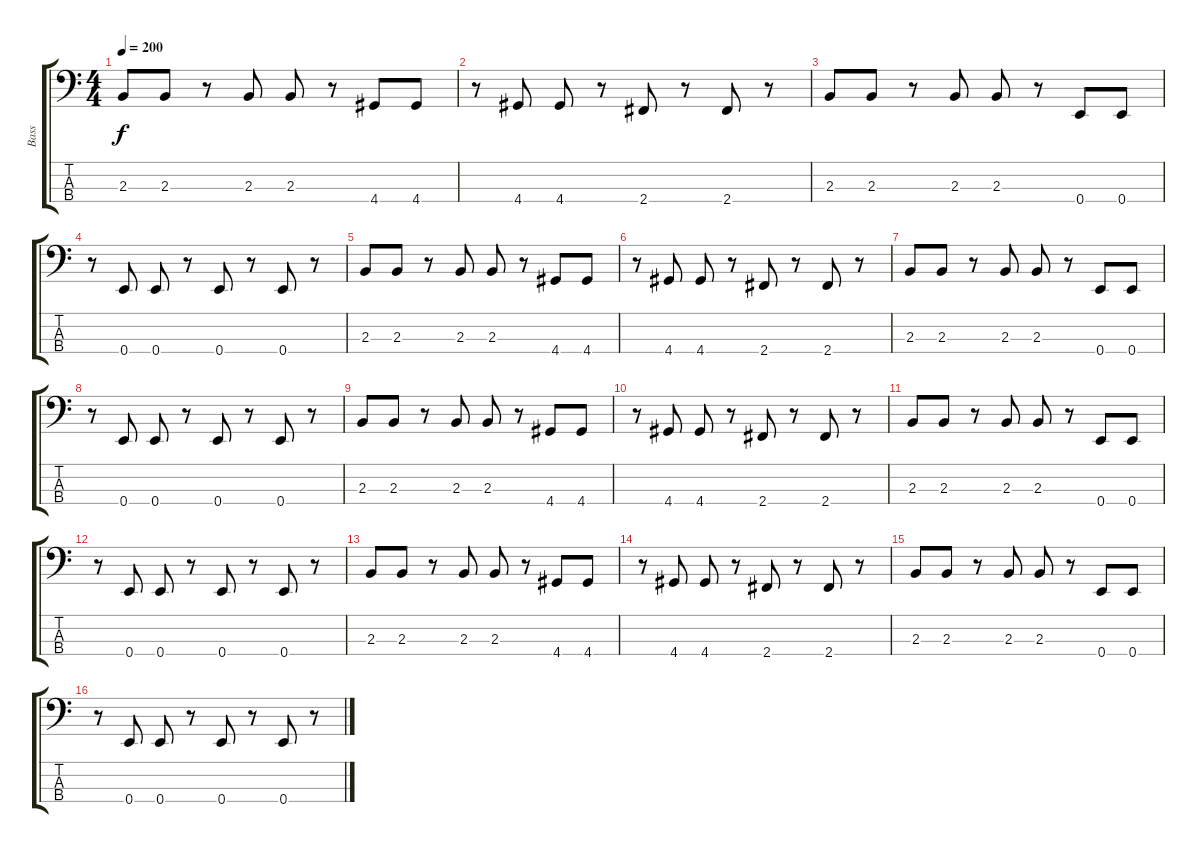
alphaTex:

\track ("Bass" "Bass") {instrument electricbasspick}
\staff {score tabs}
\tuning (G2 D2 A1 E1) {hide}
\ts (4 4)
\tempo 200
\clef f4
\ks c
2.3.8{dy f} 2.3.8 r.8 2.3.8 2.3.8 r.8 4.4.8 4.4.8 |
r.8 4.4.8 4.4.8 r.8 2.4.8 r.8 2.4.8 r.8 |
2.3.8 2.3.8 r.8 2.3.8 2.3.8 r.8 0.4.8 0.4.8 |
r.8 0.4.8 0.4.8 r.8 0.4.8 r.8 0.4.8 r.8 |
2.3.8 2.3.8 r.8 2.3.8 2.3.8 r.8 4.4.8 4.4.8 |
r.8 4.4.8 4.4.8 r.8 2.4.8 r.8 2.4.8 r.8 |
2.3.8 2.3.8 r.8 2.3.8 2.3.8 r.8 0.4.8 0.4.8 |
r.8 0.4.8 0.4.8 r.8 0.4.8 r.8 0.4.8 r.8 |
2.3.8 2.3.8 r.8 2.3.8 2.3.8 r.8 4.4.8 4.4.8 |
r.8 4.4.8 4.4.8 r.8 2.4.8 r.8 2.4.8 r.8 |
2.3.8 2.3.8 r.8 2.3.8 2.3.8 r.8 0.4.8 0.4.8 |
r.8 0.4.8 0.4.8 r.8 0.4.8 r.8 0.4.8 r.8 |
2.3.8 2.3.8 r.8 2.3.8 2.3.8 r.8 4.4.8 4.4.8 |
r.8 4.4.8 4.4.8 r.8 2.4.8 r.8 2.4.8 r.8 |
2.3.8 2.3.8 r.8 2.3.8 2.3.8 r.8 0.4.8 0.4.8 |
r.8 0.4.8 0.4.8 r.8 0.4.8 r.8 0.4.8 r.8
